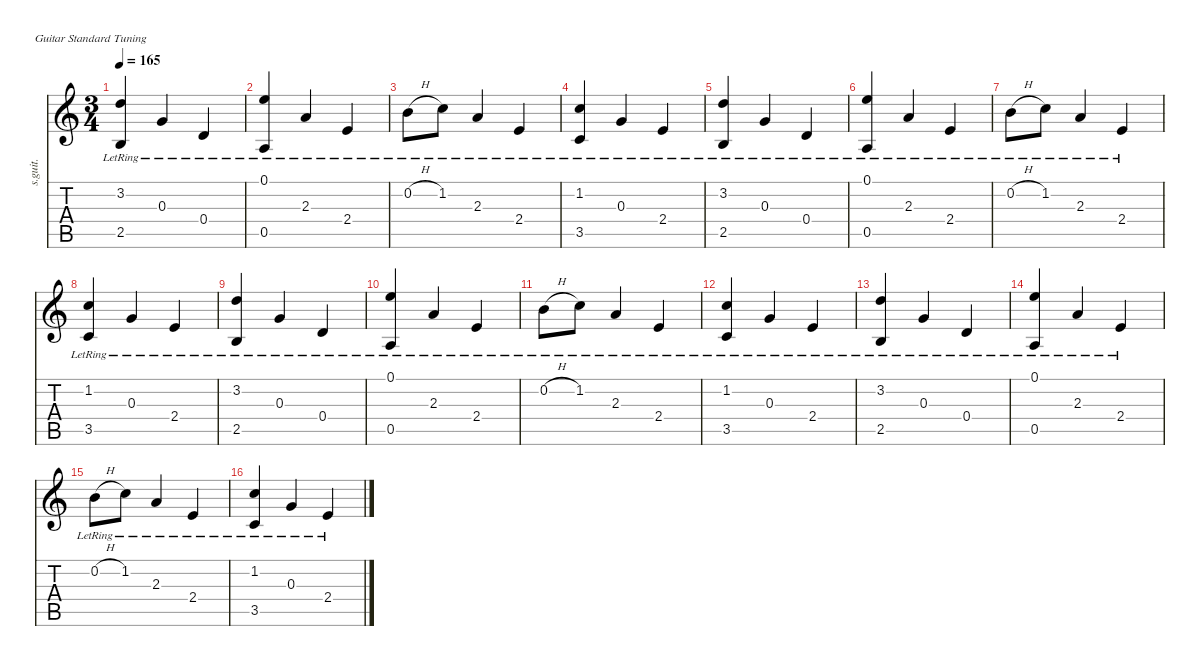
\defaultSystemsLayout 4
\hideDynamics
\bracketExtendMode nobrackets
\otherSystemsTrackNameOrientation horizontal
\track ("Acoustic 1" "s.guit.") {instrument acousticguitarsteel}
\staff {score tabs}
\tuning (E4 B3 G3 D3 A2 E2)
\ts (3 4)
\tempo 165
\clef g2
\ks c
(3.2{lr} 2.5).4{dy f beam Up} 0.3{lr}.4{beam Up} 0.4{lr}.4{beam Up} |
(0.1{lr} 0.5).4{beam Up} 2.3{lr}.4{beam Up} 2.4{lr}.4{beam Up} |
0.2{h lr}.8{beam Down} 1.2{lr}.8{beam Down} 2.3{lr}.4{beam Up} 2.4{lr}.4{beam Up} |
(1.2{lr} 3.5).4{beam Up} 0.3{lr}.4{beam Up} 2.4{lr}.4{beam Up} |
(3.2{lr} 2.5).4{beam Up} 0.3{lr}.4{beam Up} 0.4{lr}.4{beam Up} |
(0.1{lr} 0.5).4{beam Up} 2.3{lr}.4{beam Up} 2.4{lr}.4{beam Up} |
0.2{h lr}.8{beam Down} 1.2{lr}.8{beam Down} 2.3{lr}.4{beam Up} 2.4{lr}.4{beam Up} |
(1.2{lr} 3.5).4{beam Up} 0.3{lr}.4{beam Up} 2.4{lr}.4{beam Up} |
(3.2{lr} 2.5).4{beam Up} 0.3{lr}.4{beam Up} 0.4{lr}.4{beam Up} |
(0.1{lr} 0.5).4{beam Up} 2.3{lr}.4{beam Up} 2.4{lr}.4{beam Up} |
0.2{h lr}.8{beam Down} 1.2{lr}.8{beam Down} 2.3{lr}.4{beam Up} 2.4{lr}.4{beam Up} |
(1.2{lr} 3.5).4{beam Up} 0.3{lr}.4{beam Up} 2.4{lr}.4{beam Up} |
(3.2{lr} 2.5).4{beam Up} 0.3{lr}.4{beam Up} 0.4{lr}.4{beam Up} |
(0.1{lr} 0.5).4{beam Up} 2.3{lr}.4{beam Up} 2.4{lr}.4{beam Up} |
0.2{h lr}.8{beam Down} 1.2{lr}.8{beam Down} 2.3{lr}.4{beam Up} 2.4{lr}.4{beam Up} |
(1.2{lr} 3.5).4{beam Up} 0.3{lr}.4{beam Up} 2.4{lr}.4{beam Up}
